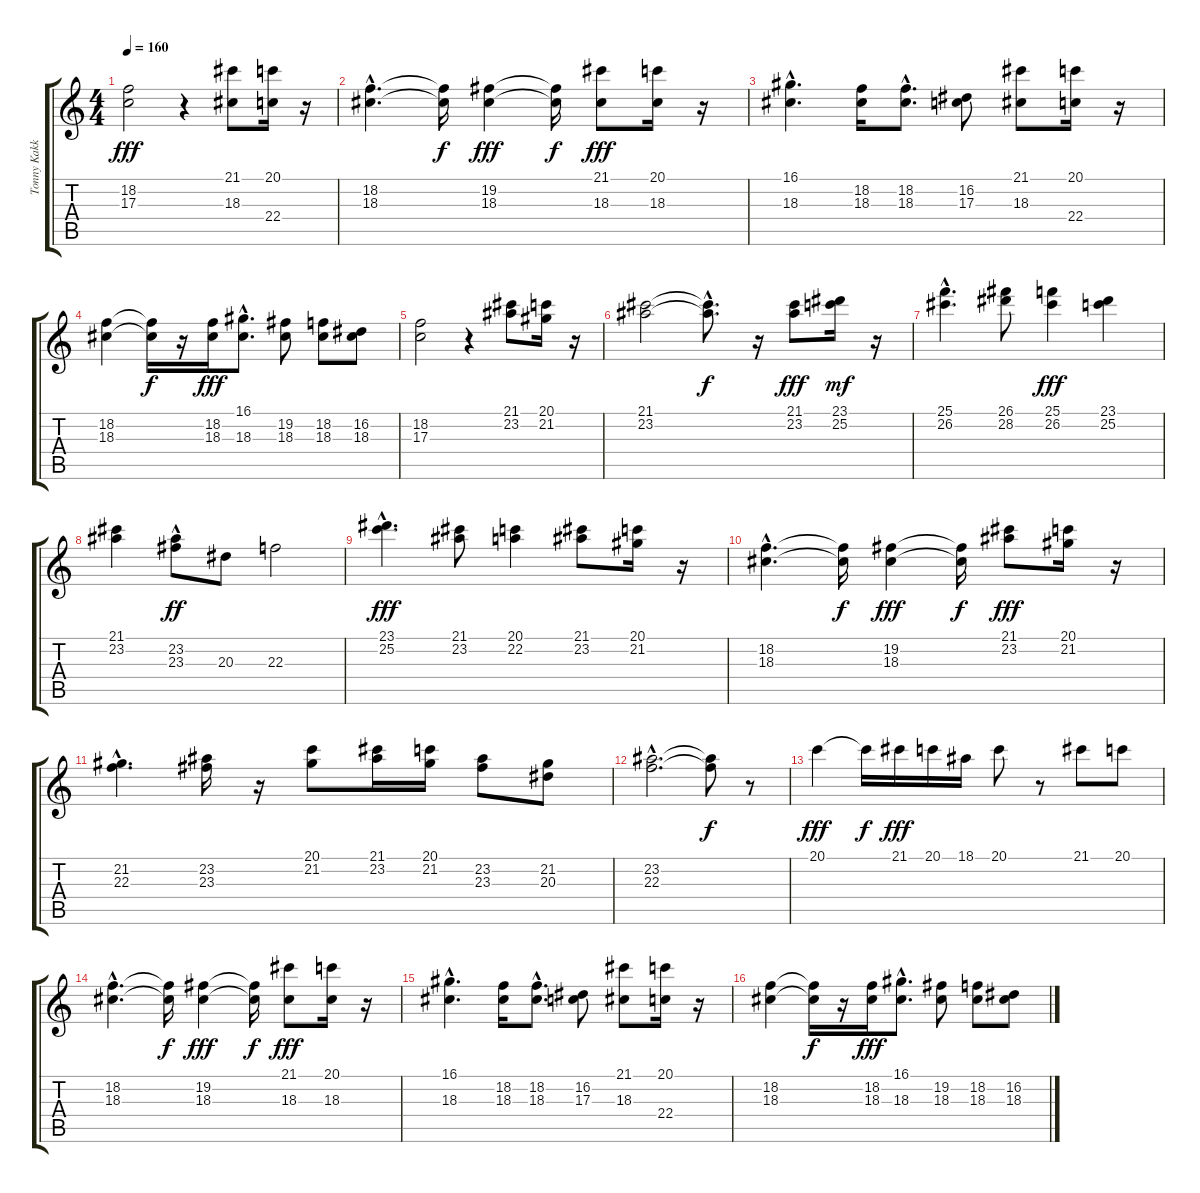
\track ("Tonny Kakko" "Tonny Kakk") {instrument lead1square}
\staff {score tabs}
\tuning (E4 B3 G3 D3 A2 E2) {hide}
\ts (4 4)
\tempo 160
\clef g2
\ks c
(18.2 17.3).2{dy fff} r.4 (21.1 18.3).8 (20.1 22.4).16 r.16 |
(18.2{hac} 18.3{hac}).4{d} (18.2{t} 18.3{t}).16{dy f} (19.2 18.3).4{dy fff} (19.2{t} 18.3{t}).16{dy f} (21.1 18.3).8{dy fff} (20.1 18.3).16 r.16 |
(16.1{hac} 18.3{hac}).4{d} (18.2 18.3).16 (18.2{hac} 18.3{hac}).8{d} (16.2 17.3).8 (21.1 18.3).8 (20.1 22.4).16 r.16 |
(18.2 18.3).4 (18.2{t} 18.3{t}).16{dy f} r.16 (18.2 18.3).16{dy fff} (16.1{hac} 18.3{hac}).8{d} (19.2 18.3).8 (18.2 18.3).8 (16.2 18.3).8 |
(18.2 17.3).2 r.4 (21.1 23.2).8 (20.1 21.2).16 r.16 |
(21.1 23.2).2 (21.1{hac t} 23.2{hac t}).8{d dy f} r.16 (21.1 23.2).8{dy fff} (23.1 25.2).16{dy mf} r.16 |
(25.1{hac} 26.2{hac}).4{d} (26.1 28.2).8 (25.1 26.2).4{dy fff} (23.1 25.2).4 |
(21.1 23.2).4 (23.2{hac} 23.3).8{dy ff} 20.3.8 22.3.2 |
(23.1{hac} 25.2{hac}).4{d dy fff} (21.1 23.2).8 (20.1 22.2).4 (21.1 23.2).8 (20.1 21.2).16 r.16 |
(18.2{hac} 18.3{hac}).4{d} (18.2{t} 18.3{t}).16{dy f} (19.2 18.3).4{dy fff} (19.2{t} 18.3{t}).16{dy f} (21.1 23.2).8{dy fff} (20.1 21.2).16 r.16 |
(21.2{hac} 22.3{hac}).4{d} (23.2 23.3).16 r.16 (20.1 21.2).8 (21.1 23.2).16 (20.1 21.2).16 (23.2 23.3).8 (21.2 20.3).8 |
(23.2{hac} 22.3{hac}).2{d} (23.2{t} 22.3{t}).8{dy f} r.8 |
20.1.4{dy fff} 20.1{t}.16{dy f} 21.1.16{dy fff} 20.1.16 18.1.16 20.1.8 r.8 21.1.8 20.1.8 |
(18.2{hac} 18.3{hac}).4{d} (18.2{t} 18.3{t}).16{dy f} (19.2 18.3).4{dy fff} (19.2{t} 18.3{t}).16{dy f} (21.1 18.3).8{dy fff} (20.1 18.3).16 r.16 |
(16.1{hac} 18.3{hac}).4{d} (18.2 18.3).16 (18.2{hac} 18.3{hac}).8{d} (16.2 17.3).8 (21.1 18.3).8 (20.1 22.4).16 r.16 |
(18.2 18.3).4 (18.2{t} 18.3{t}).16{dy f} r.16 (18.2 18.3).16{dy fff} (16.1{hac} 18.3{hac}).8{d} (19.2 18.3).8 (18.2 18.3).8 (16.2 18.3).8
